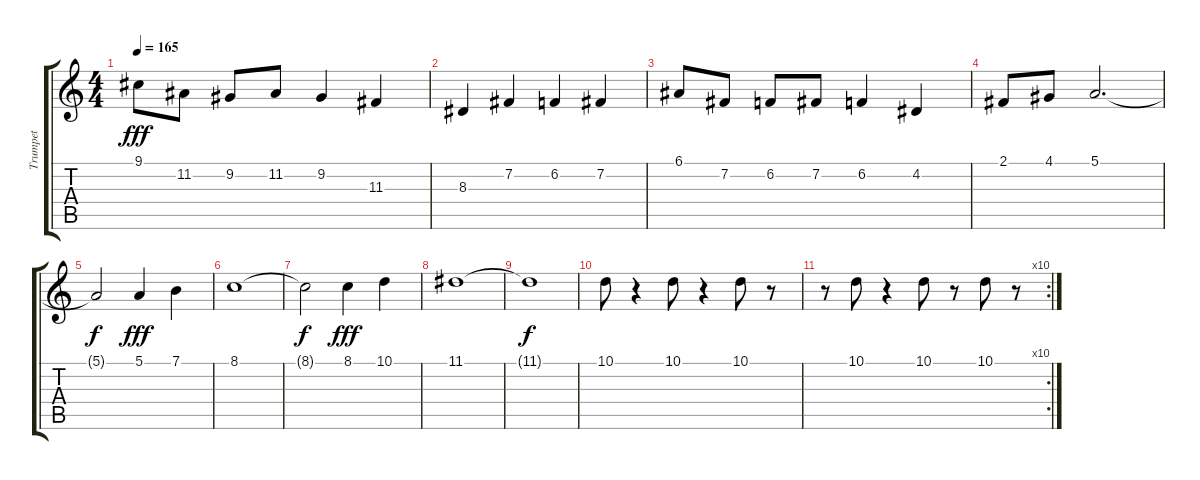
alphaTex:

\track ("Trumpet" "Trumpet") {instrument trumpet}
\staff {score tabs}
\tuning (E4 B3 G3 D3 A2 E2) {hide}
\ts (4 4)
\tempo 165
\clef g2
\ks c
9.1.8{dy fff} 11.2.8 9.2.8 11.2.8 9.2.4 11.3.4 |
8.3.4 7.2.4 6.2.4 7.2.4 |
6.1.8 7.2.8 6.2.8 7.2.8 6.2.4 4.2.4 |
2.1.8 4.1.8 5.1.2{d} |
5.1{t}.2{dy f} 5.1.4{dy fff} 7.1.4 |
8.1.1 |
8.1{t}.2{dy f} 8.1.4{dy fff} 10.1.4 |
11.1.1 |
11.1{t}.1{dy f} |
10.1.8 r.4 10.1.8 r.4 10.1.8 r.8 |
\rc 10
r.8 10.1.8 r.4 10.1.8 r.8 10.1.8 r.8
